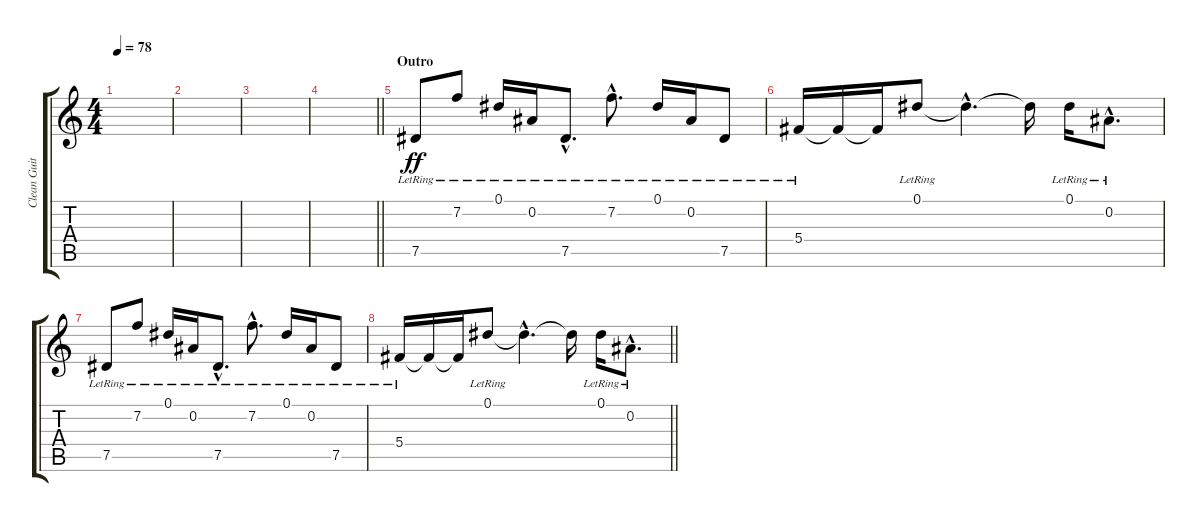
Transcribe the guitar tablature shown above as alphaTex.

\track ("Clean Guitar" "Clean Guit") {instrument electricguitarclean}
\staff {score tabs}
\tuning (Eb4 Bb3 Gb3 Db3 Ab2 Eb2) {hide}
\ts (4 4)
\tempo 78
\clef g2
\ks c
|
|
|
\barLineRight lightlight
|
\section ("" "Outro")
7.5{lr}.8{dy ff instrument electricguitarclean} 7.2{lr}.8 0.1{lr}.16 0.2{lr}.16 7.5{hac lr}.8{d} 7.2{hac lr}.8{d} 0.1{lr}.16 0.2{lr}.16 7.5{lr}.8 |
5.4{lr}.16 5.4{t}.16 5.4{t}.16 0.1{lr}.8 0.1{hac t}.4{d} 0.1{t}.16 0.1{lr}.16 0.2{hac lr}.8{d} |
7.5{lr}.8 7.2{lr}.8 0.1{lr}.16 0.2{lr}.16 7.5{hac lr}.8{d} 7.2{hac lr}.8{d} 0.1{lr}.16 0.2{lr}.16 7.5{lr}.8 |
\barLineRight lightlight
5.4{lr}.16 5.4{t}.16 5.4{t}.16 0.1{lr}.8 0.1{hac t}.4{d} 0.1{t}.16 0.1{lr}.16 0.2{hac lr}.8{d}
